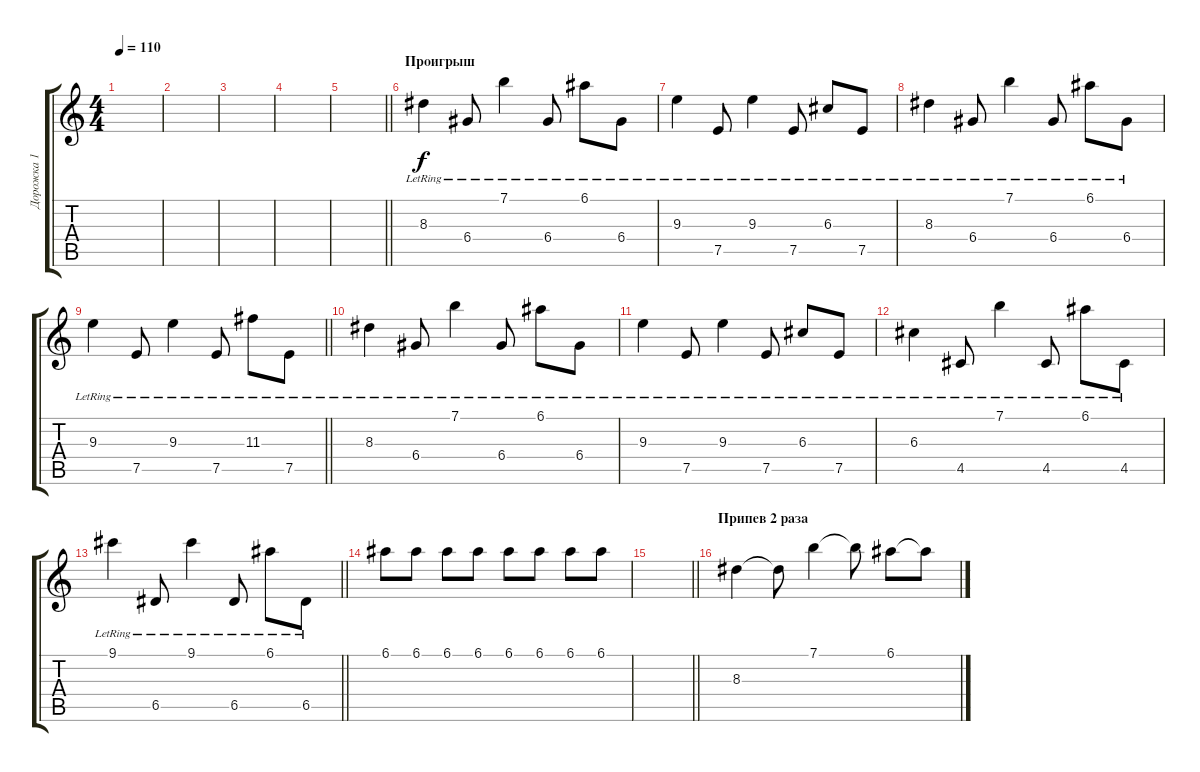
\track ("Дорожка 1" "Дорожка 1") {instrument electricguitarjazz}
\staff {score tabs}
\tuning (E4 B3 G3 D3 A2 E2) {hide}
\ts (4 4)
\tempo 110
\clef g2
\ks c
|
|
|
|
\barLineRight lightlight
|
\section ("" "Проигрыш")
8.3{lr}.4 6.4{lr}.8 7.1{lr}.4 6.4{lr}.8 6.1{lr}.8 6.4{lr}.8 |
9.3{lr}.4 7.5{lr}.8 9.3{lr}.4 7.5{lr}.8 6.3{lr}.8 7.5{lr}.8 |
8.3{lr}.4 6.4{lr}.8 7.1{lr}.4 6.4{lr}.8 6.1{lr}.8 6.4{lr}.8 |
\barLineRight lightlight
9.3{lr}.4 7.5{lr}.8 9.3{lr}.4 7.5{lr}.8 11.3{lr}.8 7.5{lr}.8 |
8.3{lr}.4 6.4{lr}.8 7.1{lr}.4 6.4{lr}.8 6.1{lr}.8 6.4{lr}.8 |
9.3{lr}.4 7.5{lr}.8 9.3{lr}.4 7.5{lr}.8 6.3{lr}.8 7.5{lr}.8 |
6.3{lr}.4 4.5{lr}.8 7.1{lr}.4 4.5{lr}.8 6.1{lr}.8 4.5{lr}.8 |
\barLineRight lightlight
9.1{lr}.4 6.5{lr}.8 9.1{lr}.4 6.5{lr}.8 6.1{lr}.8 6.5{lr}.8 |
6.1.8 6.1.8 6.1.8 6.1.8 6.1.8 6.1.8 6.1.8 6.1.8 |
\barLineRight lightlight
|
\section ("" "Припев 2 раза")
8.3.4 8.3{t}.8 7.1.4 7.1{t}.8 6.1.8 6.1{t}.8
